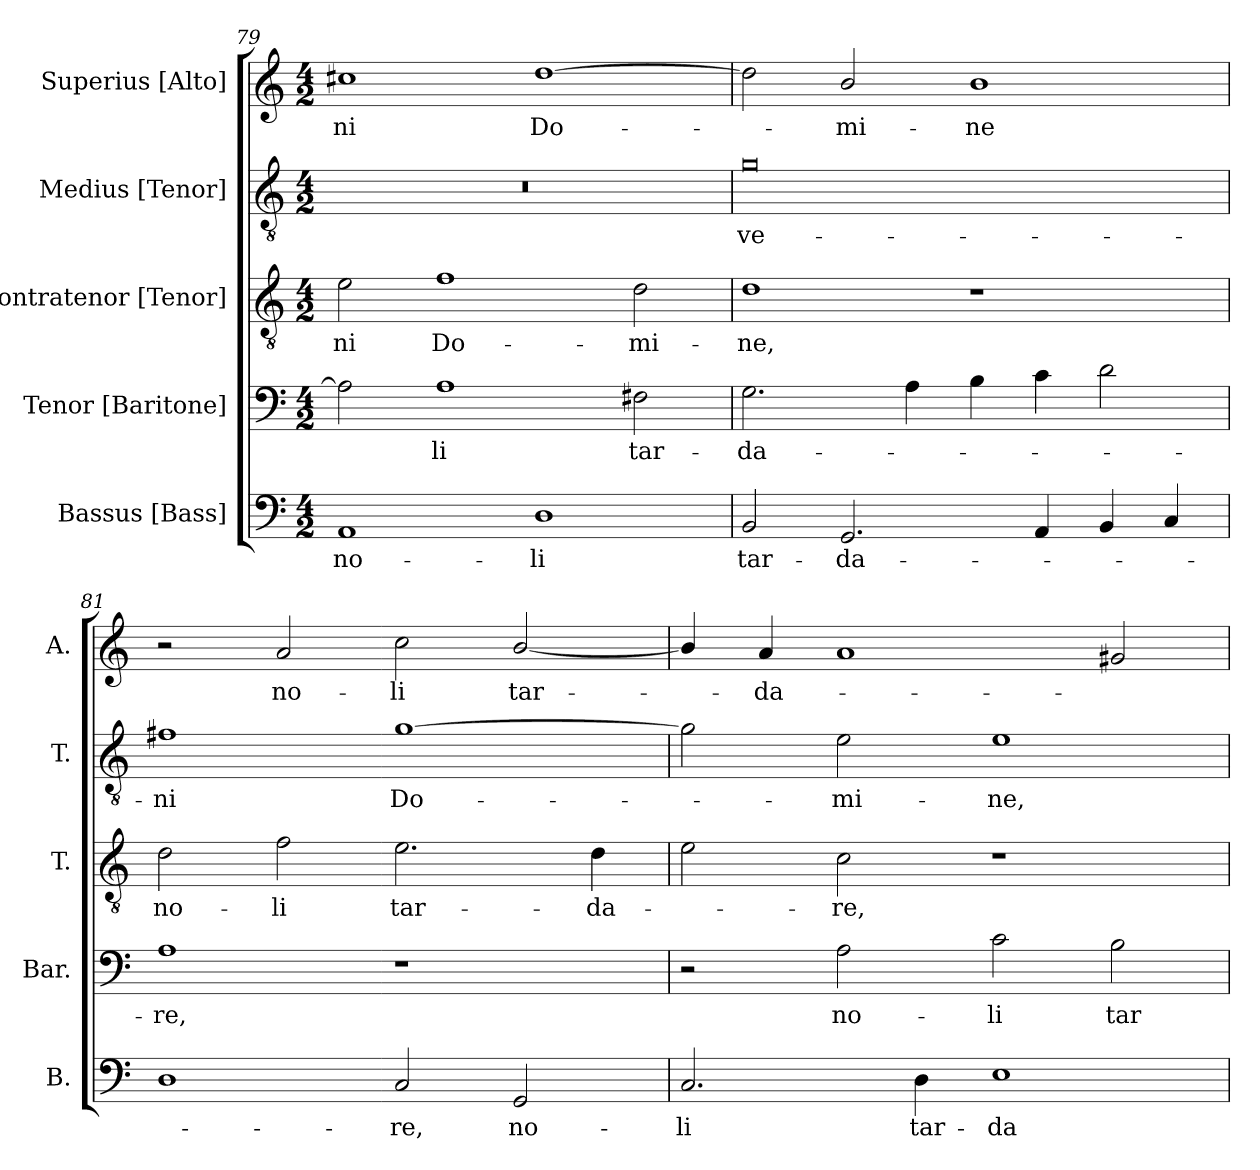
**kern	**text	**kern	**text	**kern	**text	**kern	**text	**kern	**text
*part5	*part5	*part4	*part4	*part3	*part3	*part2	*part2	*part1	*part1
*staff5	*staff5	*staff4	*staff4	*staff3	*staff3	*staff2	*staff2	*staff1	*staff1
*I"Bassus [Bass]	*	*I"Tenor [Baritone]	*	*I"Contratenor [Tenor]	*	*I"Medius [Tenor]	*	*I"Superius [Alto]	*
*I'B.	*	*I'Bar.	*	*I'T.	*	*I'T.	*	*I'A.	*
*clefF4	*	*clefF4	*	*clefGv2	*	*clefGv2	*	*clefG2	*
*	*	*	*	*ITrd7c12	*	*ITrd7c12	*	*	*
*k[]	*	*k[]	*	*k[]	*	*k[]	*	*k[]	*
*C:	*	*C:	*	*C:	*	*C:	*	*C:	*
*M4/2	*	*M4/2	*	*M4/2	*	*M4/2	*	*M4/2	*
=79	=79	=79	=79	=79	=79	=79	=79	=79	=79
!	!LO:LY:b:color=#000000	!	!	!	!	!	!	!	!
!	!	!	!	!	!LO:LY:b:color=#000000	!LO:N:vis=1	!	!	!
!	!	!	!	!	!	!	!	!	!LO:LY:b:color=#000000
1AAi	no-	2Ai\]	.	2Ei\	-ni	0r	.	1cc#Xi	-ni
!	!	!	!LO:LY:b:color=#000000	!	!	!	!	!	!
!	!	!	!	!	!LO:LY:b:color=#000000	!	!	!	!
.	.	1Ai	-li	1Fi	Do-	.	.	.	.
!	!LO:LY:b:color=#000000	!	!	!	!	!	!	!	!
!	!	!	!	!	!	!	!	!	!LO:LY:b:color=#000000
1Di	-li	.	.	.	.	.	.	[1ddi	Do-
!	!	!	!LO:LY:b:color=#000000	!	!	!	!	!	!
!	!	!	!	!	!LO:LY:b:color=#000000	!	!	!	!
.	.	2F#Xi\	tar-	2Di\	-mi-	.	.	.	.
!!LO:LB:g=z
=80	=80	=80	=80	=80	=80	=80	=80	=80	=80
!	!LO:LY:b:color=#000000	!	!	!	!	!	!	!	!
!	!	!	!LO:LY:b:color=#000000	!	!	!	!	!	!
!	!	!	!	!	!LO:LY:b:color=#000000	!	!	!	!
!	!	!	!	!	!	!	!LO:LY:b:color=#000000	!	!
2BBi/	tar-	2.Gi\	-da-	1Di	-ne,	0Gi	ve-	2ddi\]	.
!	!LO:LY:b:color=#000000	!	!	!	!	!	!	!	!
!	!	!	!	!	!	!	!	!	!LO:LY:b:color=#000000
2.GGi/	-da-	.	.	.	.	.	.	2bi/	-mi-
.	.	4Ai\	.	.	.	.	.	.	.
!	!	!	!	!	!	!	!	!	!LO:LY:b:color=#000000
.	.	4Bi\	.	1r	.	.	.	1bi	-ne
4AAi/	.	4ci\	.	.	.	.	.	.	.
4BBi/	.	2di\	.	.	.	.	.	.	.
4Ci/	.	.	.	.	.	.	.	.	.
=81	=81	=81	=81	=81	=81	=81	=81	=81	=81
!	!	!	!LO:LY:b:color=#000000	!	!	!	!	!	!
!	!	!	!	!	!LO:LY:b:color=#000000	!	!	!	!
!	!	!	!	!	!	!	!LO:LY:b:color=#000000	!	!
1Di	.	1Ai	-re,	2Di\	no-	1F#Xi	-ni	2r	.
!	!	!	!	!	!LO:LY:b:color=#000000	!	!	!	!
!	!	!	!	!	!	!	!	!	!LO:LY:b:color=#000000
.	.	.	.	2Fi\	-li	.	.	2ai/	no-
!	!LO:LY:b:color=#000000	!	!	!	!	!	!	!	!
!	!	!	!	!	!LO:LY:b:color=#000000	!	!	!	!
!	!	!	!	!	!	!	!LO:LY:b:color=#000000	!	!
!	!	!	!	!	!	!	!	!	!LO:LY:b:color=#000000
2Ci/	-re,	1r	.	2.Ei\	tar-	[1Gi	Do-	2cci\	-li
!	!LO:LY:b:color=#000000	!	!	!	!	!	!	!	!
!	!	!	!	!	!	!	!	!	!LO:LY:b:color=#000000
2GGi/	no-	.	.	.	.	.	.	[2bi/	tar-
!	!	!	!	!	!LO:LY:b:color=#000000	!	!	!	!
.	.	.	.	4Di\	-da-	.	.	.	.
=82	=82	=82	=82	=82	=82	=82	=82	=82	=82
!	!LO:LY:b:color=#000000	!	!	!	!	!	!	!	!
2.Ci/	-li	2r	.	2Ei\	.	2Gi\]	.	4bi/]	.
!	!	!	!	!	!	!	!	!	!LO:LY:b:color=#000000
.	.	.	.	.	.	.	.	4ai/	-da-
!	!	!	!LO:LY:b:color=#000000	!	!	!	!	!	!
!	!	!	!	!	!LO:LY:b:color=#000000	!	!	!	!
!	!	!	!	!	!	!	!LO:LY:b:color=#000000	!	!
.	.	2Ai\	no-	2Ci\	-re,	2Ei\	-mi-	1ai	.
!	!LO:LY:b:color=#000000	!	!	!	!	!	!	!	!
4Di\	tar-	.	.	.	.	.	.	.	.
!	!LO:LY:b:color=#000000	!	!	!	!	!	!	!	!
!	!	!	!LO:LY:b:color=#000000	!	!	!	!	!	!
!	!	!	!	!	!	!	!LO:LY:b:color=#000000	!	!
1Ei	-da-	2ci\	-li	1r	.	1Ei	-ne,	.	.
!	!	!	!LO:LY:b:color=#000000	!	!	!	!	!	!
.	.	2Bi\	tar-	.	.	.	.	2g#Xi/	.
=	=	=	=	=	=	=	=	=	=
*-	*-	*-	*-	*-	*-	*-	*-	*-	*-
